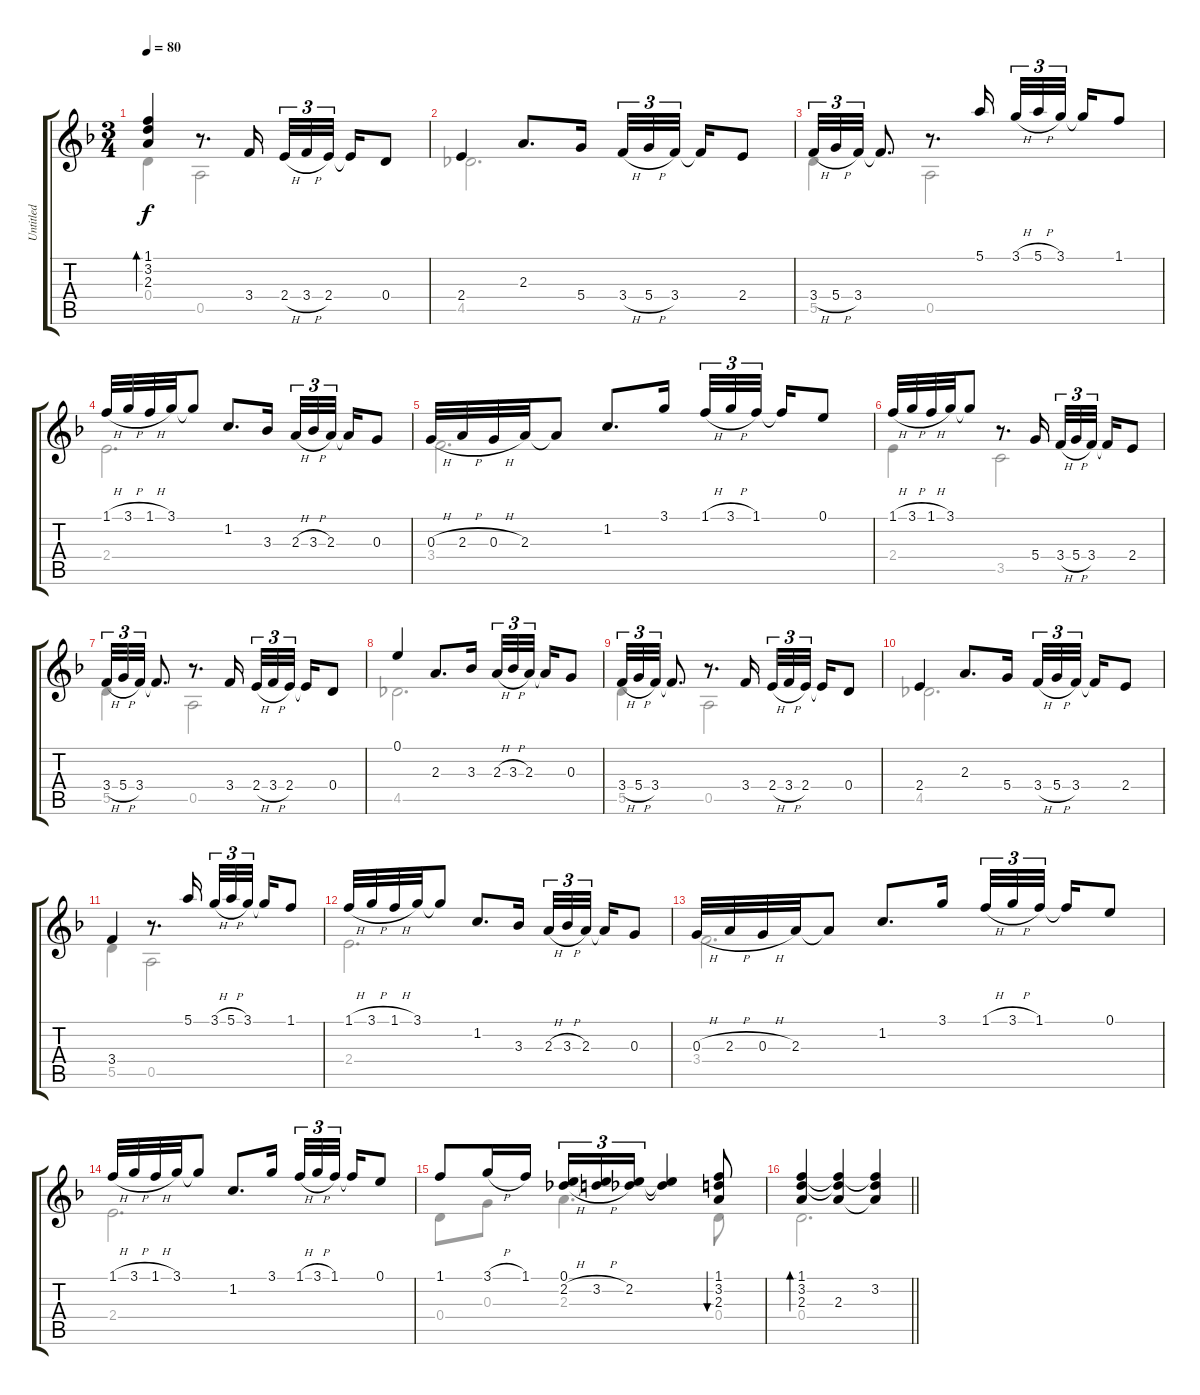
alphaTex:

\track ("Untitled" "Untitled") {instrument acousticguitarnylon}
\staff {score tabs}
\tuning (E4 B3 G3 D3 A2 E2) {hide}
\voice
\ts (3 4)
\tempo 80
\clef g2
\ks f
(1.1 3.2 2.3).4{bd 30 dy f} r.8{d} 3.4.16 2.4{h}.32{tu (3 2)} 3.4{h}.32{tu (3 2)} 2.4.32{tu (3 2) beam splitsecondary} 2.4{t}.16 0.4.8 |
2.4.4 2.3.8{d} 5.4.16 3.4{h}.32{tu (3 2)} 5.4{h}.32{tu (3 2)} 3.4.32{tu (3 2) beam splitsecondary} 3.4{t}.16 2.4.8 |
3.4{h}.32{tu (3 2)} 5.4{h}.32{tu (3 2)} 3.4.32{tu (3 2)} 3.4{t}.8{d} r.8{d} 5.1.16 3.1{h}.32{tu (3 2)} 5.1{h}.32{tu (3 2)} 3.1.32{tu (3 2) beam splitsecondary} 3.1{t}.16 1.1.8 |
1.1{h}.32 3.1{h}.32 1.1{h}.32 3.1.32 3.1{t}.8 1.2.8{d} 3.3.16 2.3{h}.32{tu (3 2)} 3.3{h}.32{tu (3 2)} 2.3.32{tu (3 2) beam splitsecondary} 2.3{t}.16 0.3.8 |
0.3{h}.32 2.3{h}.32 0.3{h}.32 2.3.32 2.3{t}.8 1.2.8{d} 3.1.16 1.1{h}.32{tu (3 2)} 3.1{h}.32{tu (3 2)} 1.1.32{tu (3 2) beam splitsecondary} 1.1{t}.16 0.1.8 |
1.1{h}.32 3.1{h}.32 1.1{h}.32 3.1.32 3.1{t}.8 r.8{d} 5.4.16 3.4{h}.32{tu (3 2)} 5.4{h}.32{tu (3 2)} 3.4.32{tu (3 2) beam splitsecondary} 3.4{t}.16 2.4.8 |
3.4{h}.32{tu (3 2)} 5.4{h}.32{tu (3 2)} 3.4.32{tu (3 2)} 3.4{t}.8{d} r.8{d} 3.4.16 2.4{h}.32{tu (3 2)} 3.4{h}.32{tu (3 2)} 2.4.32{tu (3 2) beam splitsecondary} 2.4{t}.16 0.4.8 |
0.1.4 2.3.8{d} 3.3.16 2.3{h}.32{tu (3 2)} 3.3{h}.32{tu (3 2)} 2.3.32{tu (3 2) beam splitsecondary} 2.3{t}.16 0.3.8 |
3.4{h}.32{tu (3 2)} 5.4{h}.32{tu (3 2)} 3.4.32{tu (3 2)} 3.4{t}.8{d} r.8{d} 3.4.16 2.4{h}.32{tu (3 2)} 3.4{h}.32{tu (3 2)} 2.4.32{tu (3 2) beam splitsecondary} 2.4{t}.16 0.4.8 |
2.4.4 2.3.8{d} 5.4.16 3.4{h}.32{tu (3 2)} 5.4{h}.32{tu (3 2)} 3.4.32{tu (3 2) beam splitsecondary} 3.4{t}.16 2.4.8 |
3.4.4 r.8{d} 5.1.16 3.1{h}.32{tu (3 2)} 5.1{h}.32{tu (3 2)} 3.1.32{tu (3 2) beam splitsecondary} 3.1{t}.16 1.1.8 |
1.1{h}.32 3.1{h}.32 1.1{h}.32 3.1.32 3.1{t}.8 1.2.8{d} 3.3.16 2.3{h}.32{tu (3 2)} 3.3{h}.32{tu (3 2)} 2.3.32{tu (3 2) beam splitsecondary} 2.3{t}.16 0.3.8 |
0.3{h}.32 2.3{h}.32 0.3{h}.32 2.3.32 2.3{t}.8 1.2.8{d} 3.1.16 1.1{h}.32{tu (3 2)} 3.1{h}.32{tu (3 2)} 1.1.32{tu (3 2) beam splitsecondary} 1.1{t}.16 0.1.8 |
1.1{h}.32 3.1{h}.32 1.1{h}.32 3.1.32 3.1{t}.8 1.2.8{d} 3.1.16 1.1{h}.32{tu (3 2)} 3.1{h}.32{tu (3 2)} 1.1.32{tu (3 2) beam splitsecondary} 1.1{t}.16 0.1.8 |
1.1.8 3.1{h}.16 1.1.16 (0.1 2.2{h}).16{tu (3 2)} (0.1{t} 3.2{h}).16{tu (3 2)} (0.1{t} 2.2).16{tu (3 2)} (0.1{t} 2.2{t}).4 (1.1 3.2 2.3).8{bu 30} |
\barLineRight lightlight
(1.1 3.2 2.3).4{bd 30} (1.1{t} 3.2{t} 2.3).4 (1.1{t} 3.2 2.3{t}).4
\voice
\clef g2
\ottava regular
\simile none
\ks f
0.4.4{dy f} 0.5.2 |
4.5.2{d} |
5.5.4 0.5.2 |
2.4.2{d} |
3.4.2{d} |
2.4.4 3.5.2 |
5.5.4 0.5.2 |
4.5.2{d} |
5.5.4 0.5.2 |
4.5.2{d} |
5.5.4 0.5.2 |
2.4.2{d} |
3.4.2{d} |
2.4.2{d} |
0.4.8 0.3.8 2.3.4{d} 0.4.8 |
\barLineRight lightlight
0.4.2{d}
